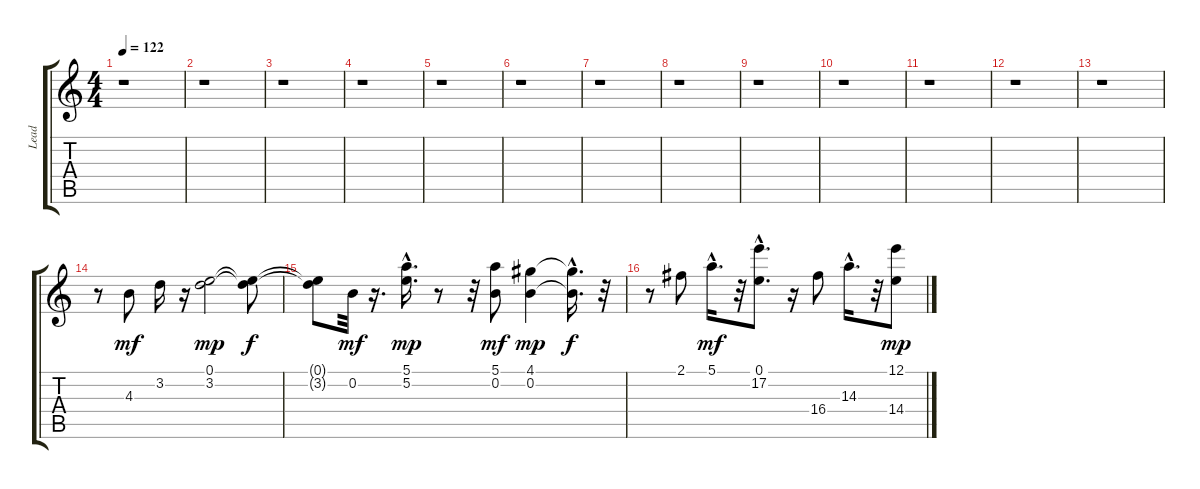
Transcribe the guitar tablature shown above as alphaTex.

\track ("Lead" "Lead") {instrument distortionguitar}
\staff {score tabs}
\tuning (E4 B3 G3 D3 A2 E2) {hide}
\ts (4 4)
\tempo 122
\clef g2
\ks c
r.1{dy mf} |
r.1 |
r.1 |
r.1 |
r.1 |
r.1 |
r.1 |
r.1 |
r.1 |
r.1 |
r.1 |
r.1 |
r.1 |
r.8 4.3.8 3.2.16 r.16 (0.1 3.2).2{dy mp} (0.1{t} 3.2{t}).8{dy f} |
(0.1{t} 3.2{t}).8 0.2.32{dy mf} r.16{d} (5.1{hac} 5.2{hac}).16{d dy mp} r.8 r.32 (5.1 0.2).8{dy mf} (4.1 0.2).4{dy mp} (4.1{hac t} 0.2{t}).16{d dy f} r.32 |
r.8 2.1.8 5.1{hac}.16{d dy mf} r.32 (0.1{hac} 17.2).8{d} r.16 16.4.8 14.3{hac}.16{d} r.32 (12.1 14.4).8{dy mp}
